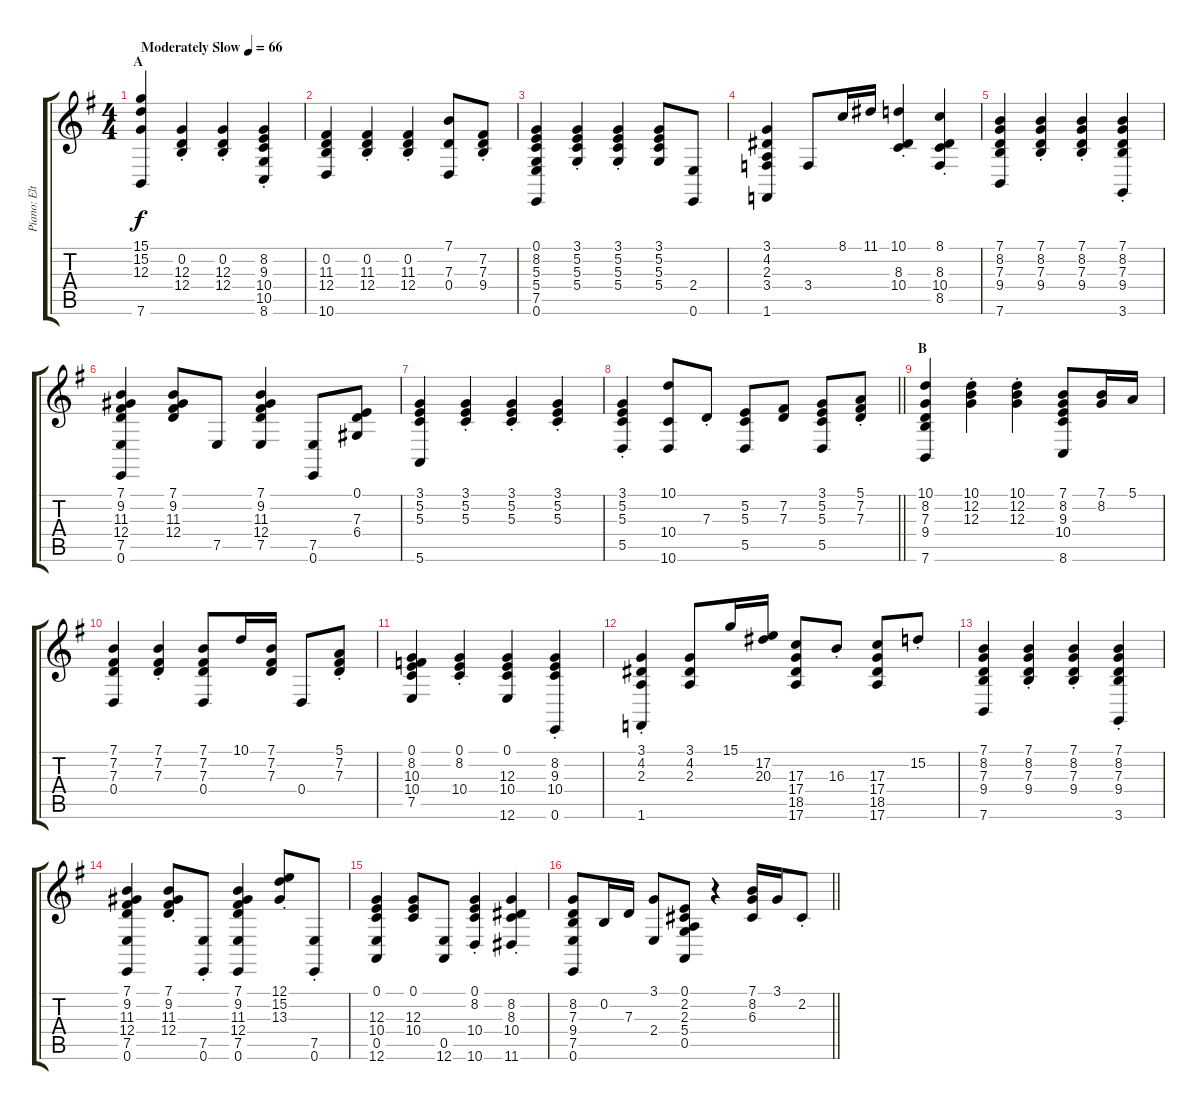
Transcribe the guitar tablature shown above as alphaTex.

\track ("Piano: Elton John" "Piano: Elt") {instrument acousticgrandpiano}
\staff {score tabs}
\tuning (E4 B3 G3 D3 A2 E2) {hide}
\ts (4 4)
\section ("" "A")
\tempo (66 "Moderately Slow")
\clef g2
\ks g
(15.1 15.2 12.3 7.6).4{dy f instrument acousticgrandpiano} (0.2{st} 12.3{st} 12.4{st}).4 (0.2{st} 12.3{st} 12.4{st}).4 (8.2{st} 9.3{st} 10.4{st} 10.5{st} 8.6{st}).4 |
(0.2 11.3 12.4 10.6).4 (0.2{st} 11.3{st} 12.4{st}).4 (0.2{st} 11.3{st} 12.4{st}).4 (7.1 7.3 0.4).8 (7.2{st} 7.3{st} 9.4{st}).8 |
(0.1 8.2 5.3 5.4 7.5 0.6).4 (3.1{st} 5.2{st} 5.3{st} 5.4{st}).4 (3.1{st} 5.2{st} 5.3{st} 5.4{st}).4 (3.1 5.2 5.3 5.4).8 (2.4 0.6).8 |
(3.1 4.2 2.3 3.4 1.6).4 3.4.8 8.1.16 11.1.16 (10.1{st} 8.3{st} 10.4{st}).4 (8.1{st} 8.3{st} 10.4{st} 8.5{st}).4 |
(7.1 8.2 7.3 9.4 7.6).4 (7.1{st} 8.2{st} 7.3{st} 9.4{st}).4 (7.1{st} 8.2{st} 7.3{st} 9.4{st}).4 (7.1{st} 8.2{st} 7.3{st} 9.4{st} 3.6{st}).4 |
(7.1 9.2 11.3 12.4 7.5 0.6).4 (7.1 9.2 11.3 12.4).8 7.5.8 (7.1 9.2 11.3 12.4 7.5).4 (7.5 0.6).8 (0.1 7.3 6.4).8 |
(3.1 5.2 5.3 5.6).4 (3.1{st} 5.2{st} 5.3{st}).4 (3.1{st} 5.2{st} 5.3{st}).4 (3.1{st} 5.2{st} 5.3{st}).4 |
\barLineRight lightlight
(3.1{st} 5.2{st} 5.3{st} 5.5{st}).4 (10.1 10.4 10.6).8 7.3{st}.8 (5.2 5.3 5.5).8 (7.2 7.3).8 (3.1 5.2 5.3 5.5).8 (5.1{st} 7.2{st} 7.3{st}).8 |
\section ("" "B")
(10.1 8.2 7.3 9.4 7.6).4 (10.1{st} 12.2{st} 12.3{st}).4 (10.1{st} 12.2{st} 12.3{st}).4 (7.1 8.2 9.3 10.4 8.6).8 (7.1 8.2).16 5.1.16 |
(7.1 7.2 7.3 0.4).4 (7.1{st} 7.2{st} 7.3{st}).4 (7.1 7.2 7.3 0.4).8 10.1.16 (7.1 7.2 7.3).16 0.4.8 (5.1{st} 7.2{st} 7.3{st}).8 |
(0.1 8.2 10.3 10.4 7.5).4 (0.1{st} 8.2{st} 10.4{st}).4 (0.1 12.3 10.4 12.6).4 (8.2{st} 9.3{st} 10.4{st} 0.6{st}).4 |
(3.1{st} 4.2{st} 2.3{st} 1.6{st}).4 (3.1 4.2 2.3).8 15.1.16 (17.2 20.3).16 (17.3 17.4 18.5 17.6).8 16.3{st}.8 (17.3 17.4 18.5 17.6).8 15.2{st}.8 |
(7.1 8.2 7.3 9.4 7.6).4 (7.1{st} 8.2{st} 7.3{st} 9.4{st}).4 (7.1{st} 8.2{st} 7.3{st} 9.4{st}).4 (7.1{st} 8.2{st} 7.3{st} 9.4{st} 3.6{st}).4 |
(7.1 9.2 11.3 12.4 7.5 0.6).4 (7.1{st} 9.2{st} 11.3{st} 12.4{st}).8 (7.5{st} 0.6{st}).8 (7.1 9.2 11.3 12.4 7.5 0.6).4 (12.1{st} 15.2{st} 13.3{st}).8 (7.5{st} 0.6{st}).8 |
(0.1 12.3 10.4 0.5 12.6).4 (0.1 12.3 10.4).8 (0.5 12.6).8 (0.1{st} 8.2{st} 10.4{st} 10.6{st}).4 (8.2{st} 8.3{st} 10.4{st} 11.6{st}).4 |
\barLineRight lightlight
(8.2 7.3 9.4 7.5 0.6).8 0.2.16 7.3.16 (3.1 2.4).8 (0.1 2.2 2.3 5.4 0.5).8 r.4 (7.1 8.2 6.3).16 3.1.16 2.2{st}.8
